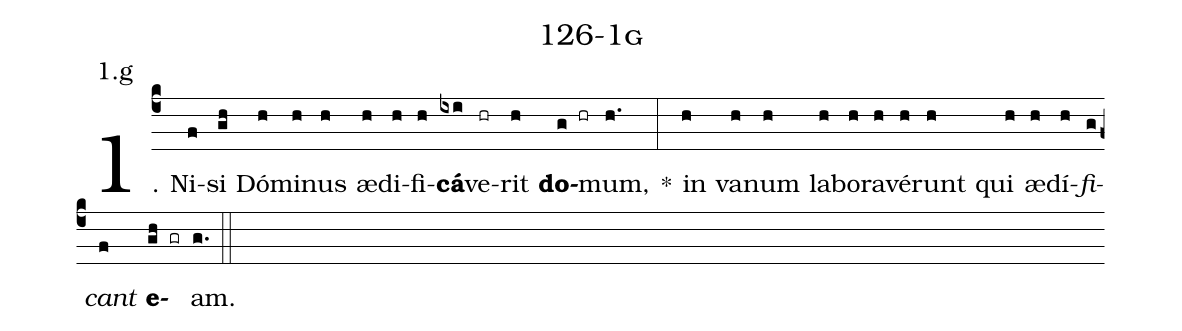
name: 126-1g;
annotation: 1.g;
%%
(c4)1. Ni(f)si(gh) Dó(h)mi(h)nus(h) æ(h)di(h)fi(h)<b>cá</b>(ixi)ve(hr)rit(h) <b>do</b>(g hr)mum,(h.) *(:) in(h) va(h)num(h) la(h)bo(h)ra(h)vé(h)runt(h) qui(h) æ(h)dí(h)<i>fi</i>(g)<i>cant</i>(f) <b>e</b>(gh gr)am.(g.) (::)
